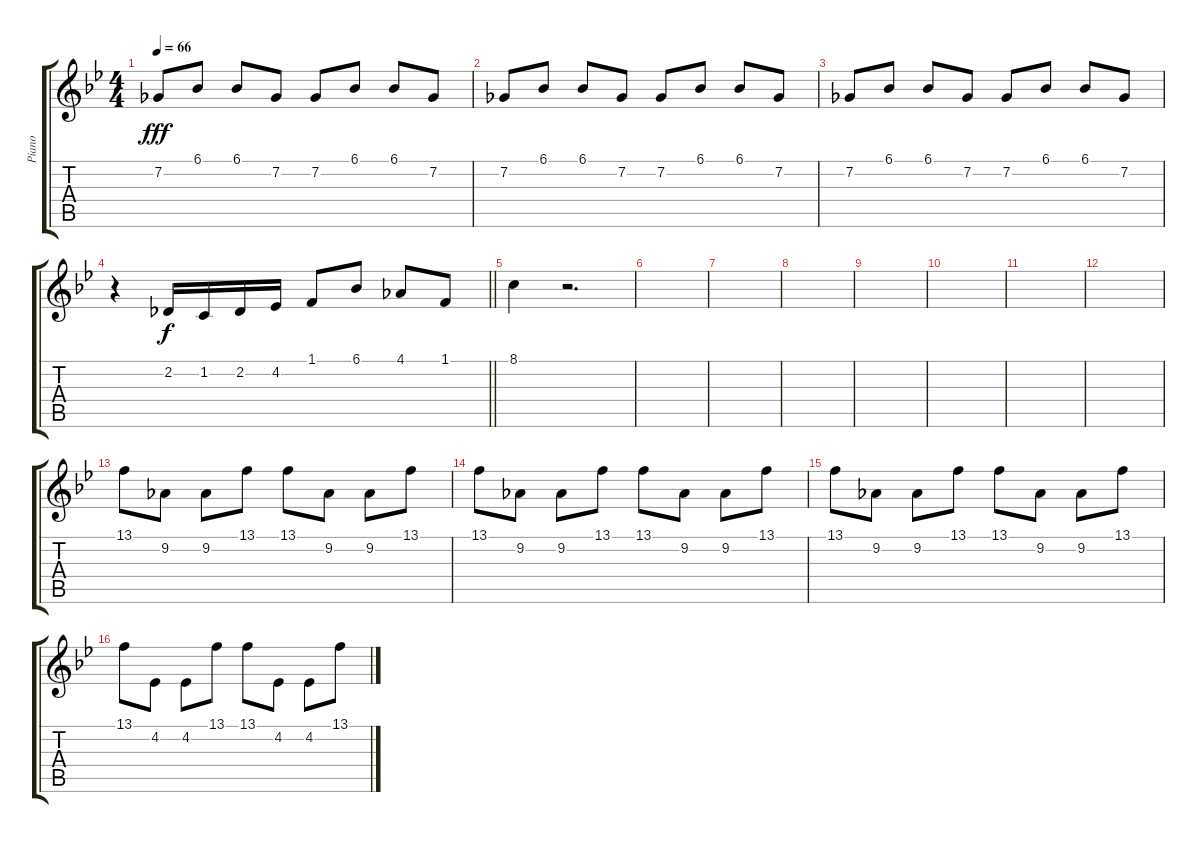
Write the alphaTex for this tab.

\track ("Piano" "Piano") {instrument acousticgrandpiano}
\staff {score tabs}
\tuning (E4 B3 G3 D3 A2 E2) {hide}
\ts (4 4)
\tempo 66
\clef g2
\ks bb
7.2.8{dy fff} 6.1.8 6.1.8 7.2.8 7.2.8 6.1.8 6.1.8 7.2.8 |
7.2.8 6.1.8 6.1.8 7.2.8 7.2.8 6.1.8 6.1.8 7.2.8 |
7.2.8 6.1.8 6.1.8 7.2.8 7.2.8 6.1.8 6.1.8 7.2.8 |
\barLineRight lightlight
r.4 2.2.16{dy f} 1.2.16 2.2.16 4.2.16 1.1.8 6.1.8 4.1.8 1.1.8 |
8.1.4 r.2{d} |
|
|
|
|
|
|
|
13.1.8 9.2.8 9.2.8 13.1.8 13.1.8 9.2.8 9.2.8 13.1.8 |
13.1.8 9.2.8 9.2.8 13.1.8 13.1.8 9.2.8 9.2.8 13.1.8 |
13.1.8 9.2.8 9.2.8 13.1.8 13.1.8 9.2.8 9.2.8 13.1.8 |
13.1.8 4.2.8 4.2.8 13.1.8 13.1.8 4.2.8 4.2.8 13.1.8
